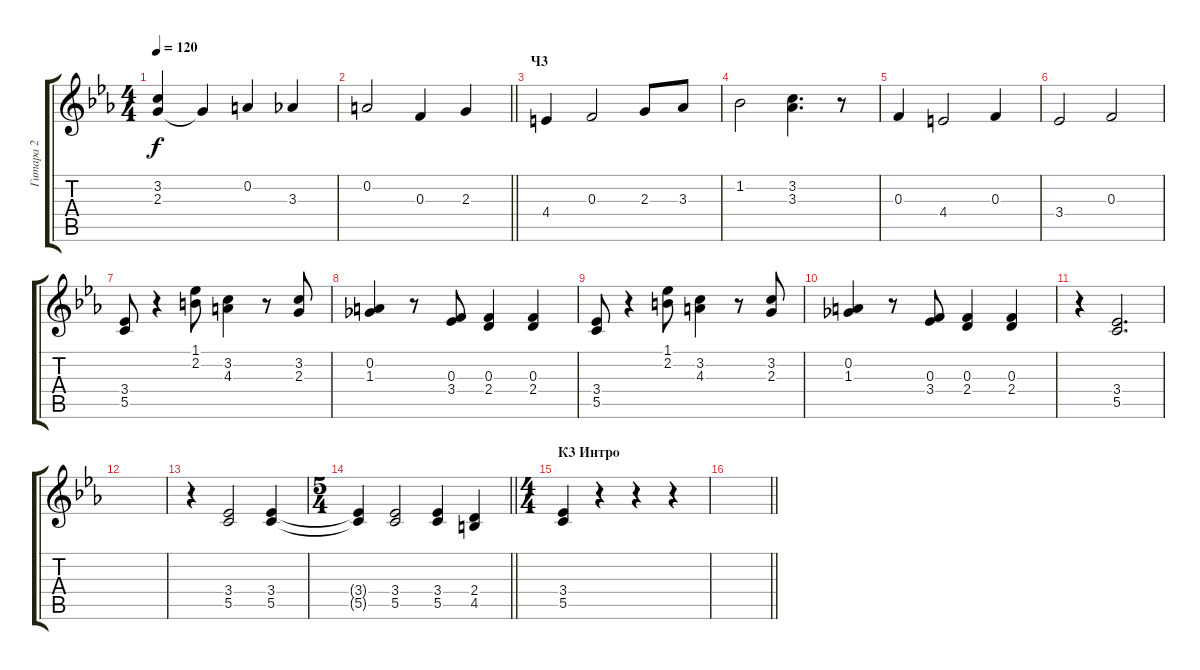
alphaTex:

\track ("Гитара 2" "Гитара 2") {instrument acousticguitarsteel}
\staff {score tabs}
\tuning (D4 A3 F3 C3 G2 D2) {hide}
\ts (4 4)
\tempo 120
\clef g2
\ks cminor
(3.2 2.3).4{dy f} 2.3{t}.4 0.2.4 3.3.4 |
\barLineRight lightlight
0.2.2 0.3.4 2.3.4 |
\section ("" "Ч3")
4.4.4 0.3.2 2.3.8 3.3.8 |
1.2.2 (3.2 3.3).4{d} r.8 |
0.3.4 4.4.2 0.3.4 |
3.4.2 0.3.2 |
(3.4 5.5).8 r.4 (1.1 2.2).8 (3.2 4.3).4 r.8 (3.2 2.3).8 |
(0.2 1.3).4 r.8 (0.3 3.4).8 (0.3 2.4).4 (0.3 2.4).4 |
(3.4 5.5).8 r.4 (1.1 2.2).8 (3.2 4.3).4 r.8 (3.2 2.3).8 |
(0.2 1.3).4 r.8 (0.3 3.4).8 (0.3 2.4).4 (0.3 2.4).4 |
r.4 (3.4 5.5).2{d} |
|
r.4 (3.4 5.5).2 (3.4 5.5).4 |
\ts (5 4)
\barLineRight lightlight
(3.4{t} 5.5{t}).4 (3.4 5.5).2 (3.4 5.5).4 (2.4 4.5).4 |
\ts (4 4)
\section ("" "К3 Интро")
(3.4 5.5).4 r.4 r.4 r.4 |
\barLineRight lightlight
